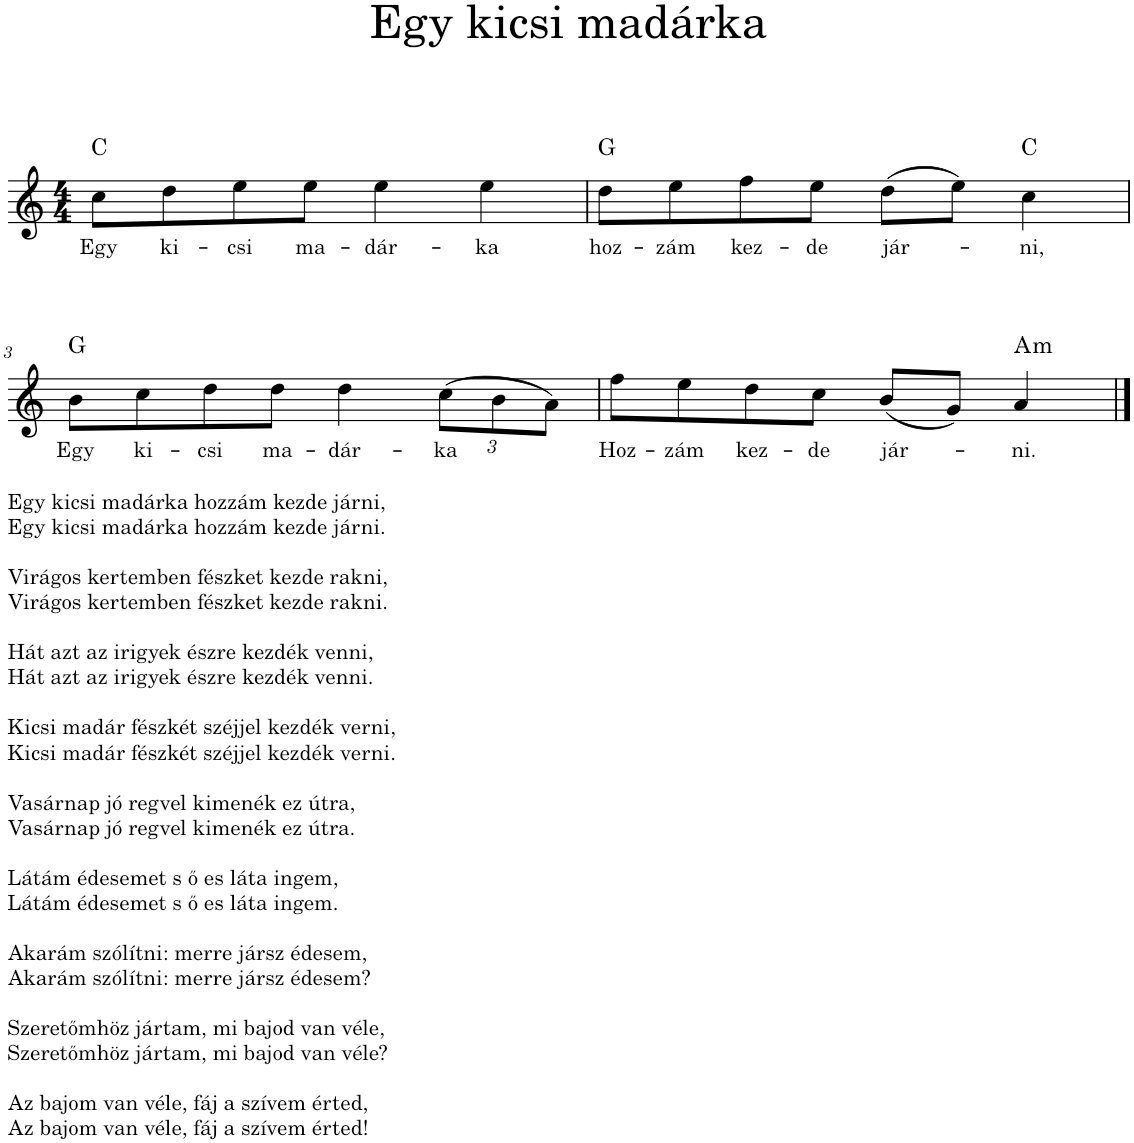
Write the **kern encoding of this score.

**kern	**text	**harte
*part1	*part1	*part1
*staff1	*staff1	*
*I"Piano	*	*
*I'Pno.	*	*
*clefG2	*	*
*k[]	*	*
*M4/4	*	*
=1	=1	=1
!	!LO:LY:b	!
8cc\L	Egy	C:maj
!	!LO:LY:b	!
8dd\	ki-	.
!	!LO:LY:b	!
8ee\	-csi	.
!	!LO:LY:b	!
8ee\J	ma-	.
!	!LO:LY:b	!
4ee\	-dár-	.
!	!LO:LY:b	!
4ee\	-ka	.
=2	=2	=2
!	!LO:LY:b	!
8dd\L	hoz-	G:maj
!	!LO:LY:b	!
8ee\	-zám	.
!	!LO:LY:b	!
8ff\	kez-	.
!	!LO:LY:b	!
8ee\J	-de	.
!	!LO:LY:b	!
(8dd\L	jár-	.
8ee\J)	.	.
!	!LO:LY:b	!
4cc\	-ni,	C:maj
!!LO:LB:g=z
=3	=3	=3
!LO:TX:b:t=Egy kicsi madárka hozzám kezde járni,	!	!
!LO:TX:b:t=Egy kicsi madárka hozzám kezde járni.	!	!
!LO:TX:b:t=Virágos kertemben fészket kezde rakni,	!	!
!LO:TX:b:t=Virágos kertemben fészket kezde rakni.	!	!
!LO:TX:b:t=Hát azt az irigyek észre kezdék venni,	!	!
!LO:TX:b:t=Hát azt az irigyek észre kezdék venni.	!	!
!LO:TX:b:t=Kicsi madár fészkét széjjel kezdék verni,	!	!
!LO:TX:b:t=Kicsi madár fészkét széjjel kezdék verni.	!	!
!LO:TX:b:t=Vasárnap jó regvel kimenék ez útra,	!	!
!LO:TX:b:t=Vasárnap jó regvel kimenék ez útra.	!	!
!LO:TX:b:t=Látám édesemet s ő es láta ingem,	!	!
!LO:TX:b:t=Látám édesemet s ő es láta ingem.	!	!
!LO:TX:b:t=Akarám szólítni&colon; merre jársz édesem,	!	!
!LO:TX:b:t=Akarám szólítni&colon; merre jársz édesem?	!	!
!LO:TX:b:t=Szeretőmhöz jártam, mi bajod van véle,	!	!
!LO:TX:b:t=Szeretőmhöz jártam, mi bajod van véle?	!	!
!LO:TX:b:t=Az bajom van véle, fáj a szívem érted,	!	!
!LO:TX:b:t=Az bajom van véle, fáj a szívem érted!	!	!
!	!LO:LY:b	!
8b\L	Egy	G:maj
!	!LO:LY:b	!
8cc\	ki-	.
!	!LO:LY:b	!
8dd\	-csi	.
!	!LO:LY:b	!
8dd\J	ma-	.
!	!LO:LY:b	!
4dd\	-dár-	.
*Xbrackettup	*	*
!	!LO:LY:b	!
(12cc\L	-ka	.
12b\	.	.
12a\J)	.	.
=4	=4	=4
!	!LO:LY:b	!
8ff\L	Hoz-	.
!	!LO:LY:b	!
8ee\	-zám	.
!	!LO:LY:b	!
8dd\	kez-	.
!	!LO:LY:b	!
8cc\J	-de	.
!	!LO:LY:b	!
(8b/L	jár-	.
8g/J)	.	.
!	!LO:LY:b	!LO:H:kt=m
4a/	-ni.	A:min
==	==	==
*-	*-	*-
